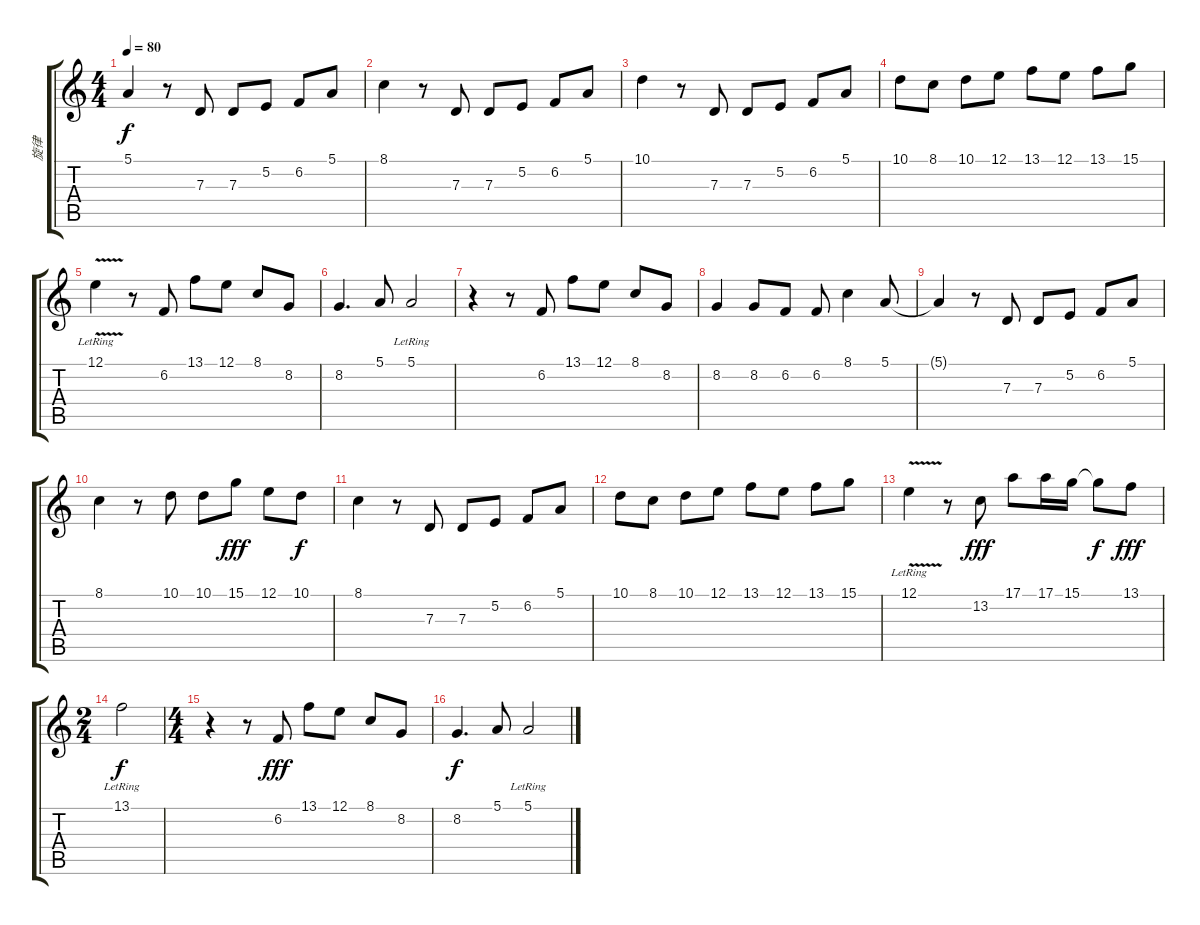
\track ("旋律" "旋律") {instrument electricgrandpiano}
\staff {score tabs}
\tuning (E4 B3 G3 D3 A2 E2) {hide}
\ts (4 4)
\tempo 80
\clef g2
\ks c
5.1{t}.4{dy f} r.8 7.3.8 7.3.8 5.2.8 6.2.8 5.1.8 |
8.1.4 r.8 7.3.8 7.3.8 5.2.8 6.2.8 5.1.8 |
10.1.4 r.8 7.3.8 7.3.8 5.2.8 6.2.8 5.1.8 |
10.1.8 8.1.8 10.1.8 12.1.8 13.1.8 12.1.8 13.1.8 15.1.8 |
12.1{v lr}.4 r.8 6.2.8 13.1.8 12.1.8 8.1.8 8.2.8 |
8.2.4{d} 5.1.8 5.1{lr}.2 |
r.4 r.8 6.2.8 13.1.8 12.1.8 8.1.8 8.2.8 |
8.2.4 8.2.8 6.2.8 6.2.8 8.1.4 5.1.8 |
5.1{t}.4 r.8 7.3.8 7.3.8 5.2.8 6.2.8 5.1.8 |
8.1.4 r.8 10.1.8 10.1.8 15.1.8{dy fff} 12.1.8 10.1.8{dy f} |
8.1.4 r.8 7.3.8 7.3.8 5.2.8 6.2.8 5.1.8 |
10.1.8 8.1.8 10.1.8 12.1.8 13.1.8 12.1.8 13.1.8 15.1.8 |
12.1{v lr}.4 r.8 13.2.8{dy fff} 17.1.8 17.1.16 15.1.16 15.1{t}.8{dy f} 13.1.8{dy fff} |
\ts (2 4)
13.1{lr}.2{dy f} |
\ts (4 4)
r.4 r.8 6.2.8{dy fff} 13.1.8 12.1.8 8.1.8 8.2.8 |
8.2.4{d dy f} 5.1.8 5.1{lr}.2
